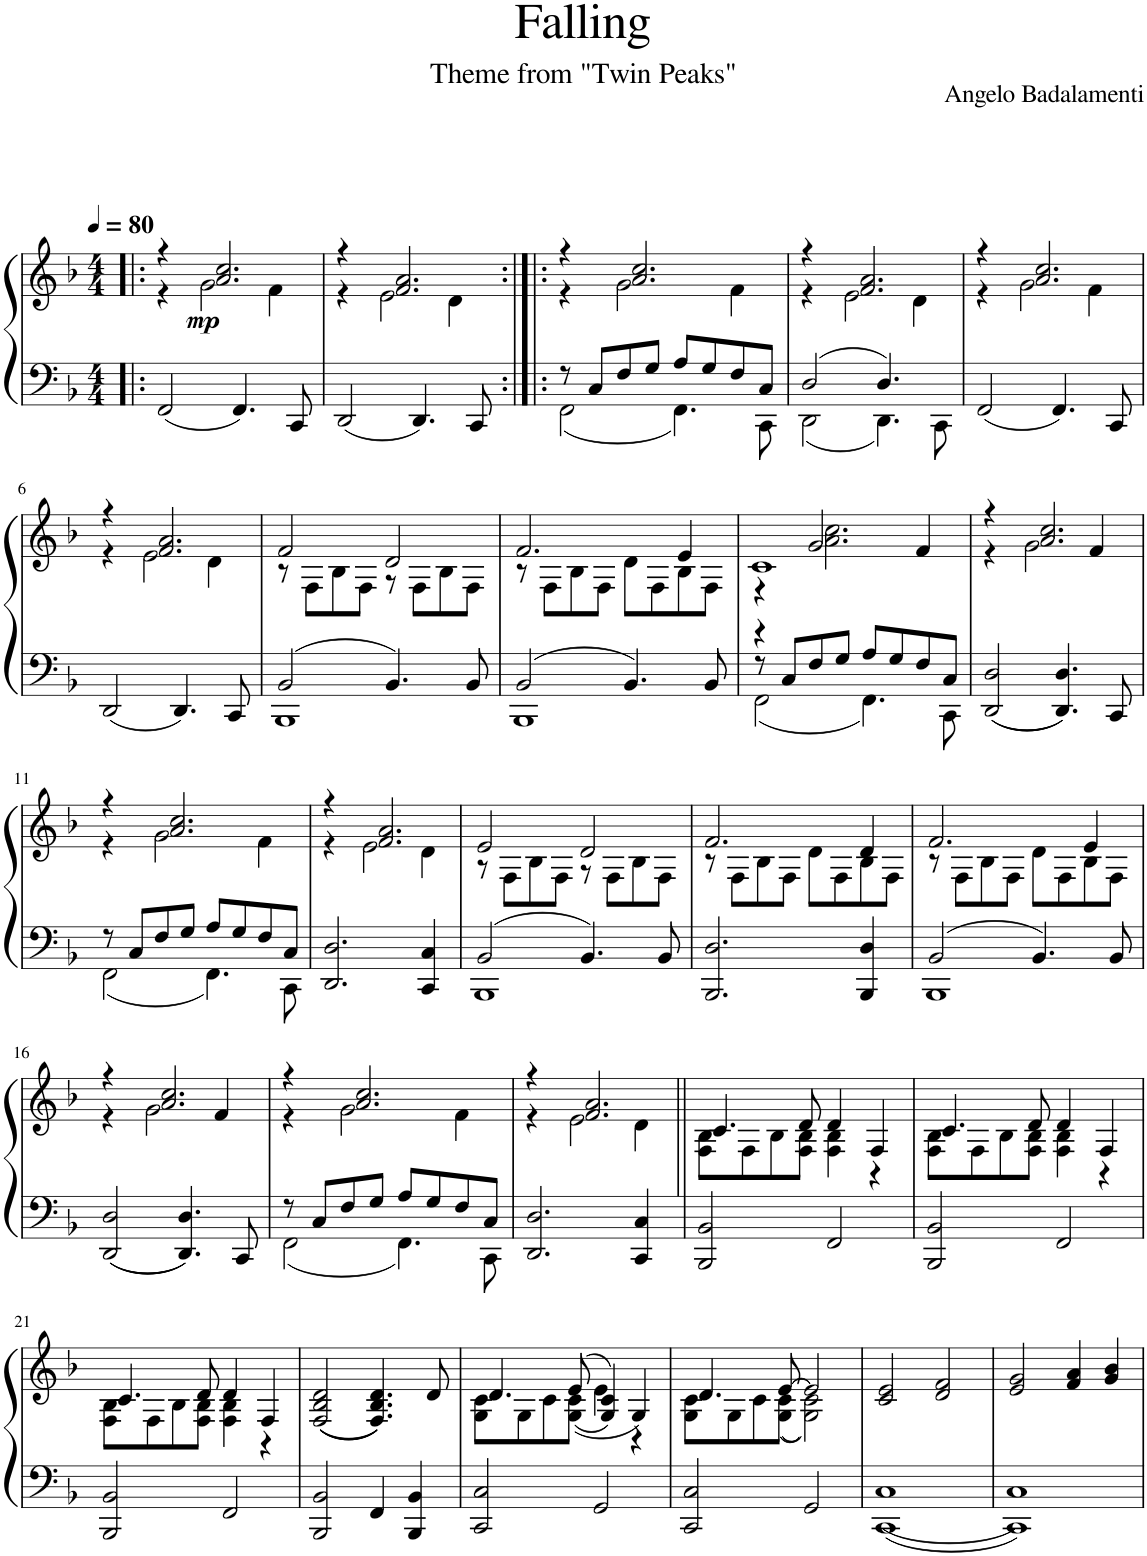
**kern	**kern	**dynam
*part1	*part1	*part1
*staff2	*staff1	*staff1/2
*I"Piano	*	*
*I'Pno.	*	*
*clefF4	*clefG2	*
*k[b-]	*k[b-]	*
*M4/4	*M4/4	*
*MM80	*MM80	*
=1!|:	=1!|:	=1!|:
*	*^	*
2FF/	4r	4r	.
!	!	!	!LO:DY:b
.	2.a/ 2.cc/	2g\	mp
4.FF/	.	.	.
.	.	4f\	.
8CC/	.	.	.
=2	=2	=2	=2
2DD/	4r	4r	.
.	2.f/ 2.a/	2e\	.
4.DD/	.	.	.
.	.	4d\	.
8CC/	.	.	.
=3:|!|:	=3:|!|:	=3:|!|:	=3:|!|:
*^	*	*	*
8r	2FF\	4r	4r	.
8C/L	.	.	.	.
8F/	.	2.a/ 2.cc/	2g\	.
8G/J	.	.	.	.
8A/L	4.FF\	.	.	.
8G/	.	.	.	.
8F/	.	.	4f\	.
8C/J	8CC\	.	.	.
=4	=4	=4	=4	=4
2D/	2DD\	4r	4r	.
.	.	2.f/ 2.a/	2e\	.
4.D/	4.DD\	.	.	.
.	.	.	4d\	.
8ryy	8CC\	.	.	.
*v	*v	*	*	*
=5	=5	=5	=5
2FF/	4r	4r	.
.	2.a/ 2.cc/	2g\	.
4.FF/	.	.	.
.	.	4f\	.
8CC/	.	.	.
!!LO:LB:g=z	!!
=6	=6	=6	=6
2DD/	4r	4r	.
.	2.f/ 2.a/	2e\	.
4.DD/	.	.	.
.	.	4d\	.
8CC/	.	.	.
=7	=7	=7	=7
*^	*	*	*
2BB-/	1BBB-	2f/	8r	.
.	.	.	8F\L	.
.	.	.	8B-\	.
.	.	.	8F\J	.
4.BB-/	.	2d/	8r	.
.	.	.	8F\L	.
.	.	.	8B-\	.
8BB-/	.	.	8F\J	.
=8	=8	=8	=8	=8
2BB-/	1BBB-	2.f/	8r	.
.	.	.	8F\L	.
.	.	.	8B-\	.
.	.	.	8F\J	.
4.BB-/	.	.	8d\L	.
.	.	.	8F\	.
.	.	4e/	8B-\	.
8BB-/	.	.	8F\J	.
=9	=9	=9	=9	=9
*	*	*	*^	*
8r	2FF\	1c	4r	4r	.
8C/L	.	.	.	.	.
8F/	.	.	2.a\ 2.cc\	2g/	.
8G/J	.	.	.	.	.
8A/L	4.FF\	.	.	.	.
8G/	.	.	.	.	.
8F/	.	.	.	4f/	.
8C/J	8CC\	.	.	.	.
*v	*v	*	*	*	*
=10	=10	=10	=10	=10
2DD/ 2D/	4ryy	4r	4r	.
.	2.a/ 2.cc/	2g\	2ryy	.
4.DD/ 4.D/	.	.	.	.
.	.	4ryy	4f/	.
8CC/	.	.	.	.
*	*	*v	*v	*
!!LO:LB:g=z
=11	=11	=11	=11
*^	*	*	*
8r	2FF\	4r	4r	.
8C/L	.	.	.	.
8F/	.	2.a/ 2.cc/	2g\	.
8G/J	.	.	.	.
8A/L	4.FF\	.	.	.
8G/	.	.	.	.
8F/	.	.	4f\	.
8C/J	8CC\	.	.	.
*v	*v	*	*	*
=12	=12	=12	=12
2.DD/ 2.D/	4r	4r	.
.	2.f/ 2.a/	2e\	.
4CC/ 4C/	.	4d\	.
=13	=13	=13	=13
*^	*	*	*
2BB-/	1BBB-	2e/	8r	.
.	.	.	8F\L	.
.	.	.	8B-\	.
.	.	.	8F\J	.
4.BB-/	.	2d/	8r	.
.	.	.	8F\L	.
.	.	.	8B-\	.
8BB-/	.	.	8F\J	.
*v	*v	*	*	*
=14	=14	=14	=14
2.BBB-/ 2.D/	2.f/	8r	.
.	.	8F\L	.
.	.	8B-\	.
.	.	8F\J	.
.	.	8d\L	.
.	.	8F\	.
4BBB-/ 4D/	4d/	8B-\	.
.	.	8F\J	.
=15	=15	=15	=15
*^	*	*	*
2BB-/	1BBB-	2.f/	8r	.
.	.	.	8F\L	.
.	.	.	8B-\	.
.	.	.	8F\J	.
4.BB-/	.	.	8d\L	.
.	.	.	8F\	.
.	.	4e/	8B-\	.
8BB-/	.	.	8F\J	.
*v	*v	*	*	*
!!LO:LB:g=z
=16	=16	=16	=16
*	*	*^	*
2DD/ 2D/	4ryy	4r	4r	.
.	2.a/ 2.cc/	2g\	2ryy	.
4.DD/ 4.D/	.	.	.	.
.	.	4ryy	4f/	.
8CC/	.	.	.	.
*	*	*v	*v	*
=17	=17	=17	=17
*^	*	*	*
8r	2FF\	4r	4r	.
8C/L	.	.	.	.
8F/	.	2.a/ 2.cc/	2g\	.
8G/J	.	.	.	.
8A/L	4.FF\	.	.	.
8G/	.	.	.	.
8F/	.	.	4f\	.
8C/J	8CC\	.	.	.
*v	*v	*	*	*
=18	=18	=18	=18
2.DD/ 2.D/	4r	4r	.
.	2.f/ 2.a/	2e\	.
4CC/ 4C/	.	4d\	.
=19||	=19||	=19||	=19||
2BBB-/ 2BB-/	4.c/	8F\ 8B-\L	.
.	.	8F\	.
.	.	8B-\	.
.	8d/	8F\ 8B-\J	.
2FF/	4d/	4F\ 4B-\	.
.	4F/	4r	.
=20	=20	=20	=20
2BBB-/ 2BB-/	4.c/	8F\ 8B-\L	.
.	.	8F\	.
.	.	8B-\	.
.	8d/	8F\ 8B-\J	.
2FF/	4d/	4F\ 4B-\	.
.	4F/	4r	.
!!LO:LB:g=z	!!
=21	=21	=21	=21
2BBB-/ 2BB-/	4.c/	8F\ 8B-\L	.
.	.	8F\	.
.	.	8B-\	.
.	8d/	8F\ 8B-\J	.
2FF/	4d/	4F\ 4B-\	.
.	4F/	4r	.
*	*v	*v	*
=22	=22	=22
2BBB-/ 2BB-/	(((2F/ 2B-/ 2d/	.
4FF/	4.F/ 4.B-/ 4.d/)))	.
4BBB-/ 4BB-/	.	.
.	8d/	.
=23	=23	=23
*	*^	*
2CC/ 2C/	4.d/	8G\ 8c\L	.
.	.	8G\	.
.	.	8c\	.
.	(8e/	((8G\ 8c\J	.
2GG/	(4G/ 4c/)	4e\	.
.	(4G/	4r	.
=24	=24	=24	=24
2CC/ 2C/	4.d/	8G\ 8c\L	.
.	.	8G\	.
.	.	8c\	.
.	8e/	(8G\ 8c\J	.
2GG/	2e/)	2G\ 2c\))	.
*	*v	*v	*
=25	=25	=25
1CC 1C	2c/ 2e/	.
.	2d/ 2f/	.
=26	=26	=26
1CC 1C	2e/ 2g/	.
.	4f/ 4a/	.
.	4g/ 4b-/	.
=	=	=
*-	*-	*-
